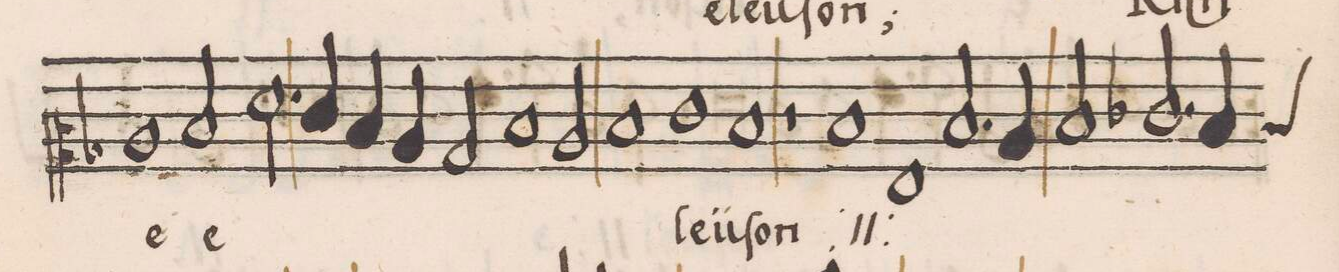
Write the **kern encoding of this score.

**kern	**text
*I"TENOR	*
*clefC3	*
*k[b-]	*
*met(C|)	*
*M2/1	*
*clefC2	*
1c/	-e
=77-	=77-
2d/	e-
2.f\	.
4e/	.
4d/	.
4c/	.
=78-	=78-
2B-/	.
1d/	.
2c/	.
=79-	=79-
1d/	.
1e\	-leii-
=80-	=80-
1d/	-ſon
1r	.
=81-	=81-
*	*ij
1d/	Kii-
1G/	-ri-
=82-	=82-
2.d/	-e
4c/	.
2d/	.
2.e-X/	e-
=83-	=83-
*custos:d	*
4d/	.
*-	*-
